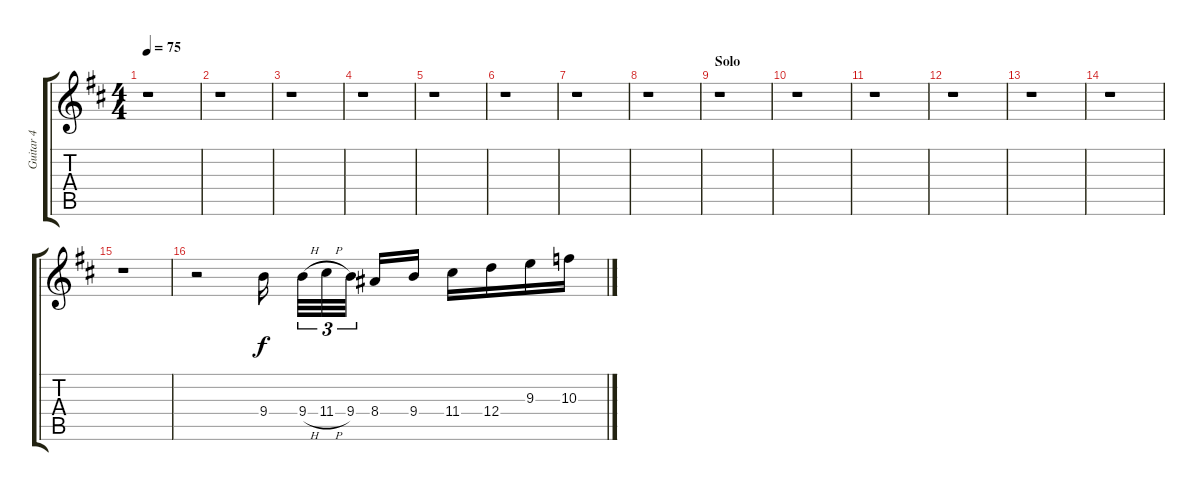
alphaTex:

\track ("Guitar 4" "Guitar 4") {instrument acousticguitarnylon}
\staff {score tabs}
\tuning (E4 B3 G3 D3 A2 E2) {hide}
\ts (4 4)
\tempo 75
\clef g2
\ks bminor
r.1{dy f} |
r.1 |
r.1 |
r.1 |
r.1 |
r.1 |
r.1 |
r.1 |
\section ("" "Solo")
r.1 |
r.1 |
r.1 |
r.1 |
r.1 |
r.1 |
r.1 |
r.2 9.4.16 9.4{h}.32{tu (3 2)} 11.4{h}.32{tu (3 2)} 9.4.32{tu (3 2)} 8.4.16 9.4.16 11.4.16 12.4.16 9.3.16 10.3.16
